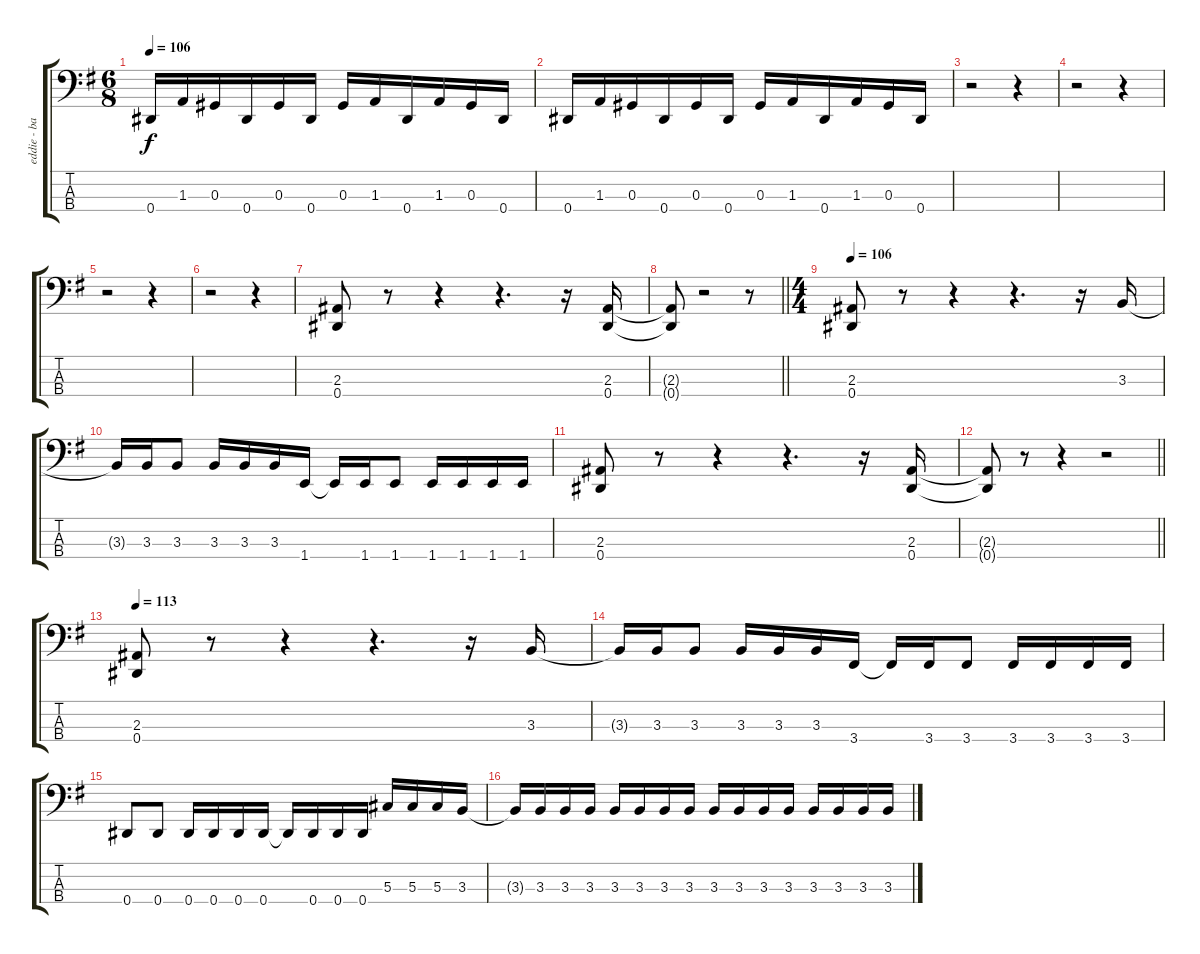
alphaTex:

\track ("eddie - bass" "eddie - ba") {instrument electricbasspick}
\staff {score tabs}
\tuning (Gb2 Db2 Ab1 Eb1) {hide}
\ts (6 8)
\tempo 106
\clef f4
\ks g
0.4.16{dy f instrument electricbasspick} 1.3.16 0.3.16 0.4.16 0.3.16 0.4.16 0.3.16 1.3.16 0.4.16 1.3.16 0.3.16 0.4.16 |
0.4.16 1.3.16 0.3.16 0.4.16 0.3.16 0.4.16 0.3.16 1.3.16 0.4.16 1.3.16 0.3.16 0.4.16 |
r.2 r.4 |
r.2 r.4 |
r.2 r.4 |
r.2 r.4 |
(2.3 0.4).8 r.8 r.4 r.4{d} r.16 (2.3 0.4).16 |
\barLineRight lightlight
(2.3{t} 0.4{t}).8 r.2 r.8 |
\ts (4 4)
\tempo 106
(2.3 0.4).8 r.8 r.4 r.4{d} r.16 3.3.16 |
3.3{t}.16 3.3.16 3.3.8 3.3.16 3.3.16 3.3.16 1.4.16 1.4{t}.16 1.4.16 1.4.8 1.4.16 1.4.16 1.4.16 1.4.16 |
(2.3 0.4).8 r.8 r.4 r.4{d} r.16 (2.3 0.4).16 |
\barLineRight lightlight
(2.3{t} 0.4{t}).8 r.8 r.4 r.2 |
\tempo 113
(2.3 0.4).8 r.8 r.4 r.4{d} r.16 3.3.16 |
3.3{t}.16 3.3.16 3.3.8 3.3.16 3.3.16 3.3.16 3.4.16 3.4{t}.16 3.4.16 3.4.8 3.4.16 3.4.16 3.4.16 3.4.16 |
0.4.8 0.4.8 0.4.16 0.4.16 0.4.16 0.4.16 0.4{t}.16 0.4.16 0.4.16 0.4.16 5.3.16 5.3.16 5.3.16 3.3.16 |
3.3{t}.16 3.3.16 3.3.16 3.3.16 3.3.16 3.3.16 3.3.16 3.3.16 3.3.16 3.3.16 3.3.16 3.3.16 3.3.16 3.3.16 3.3.16 3.3.16
